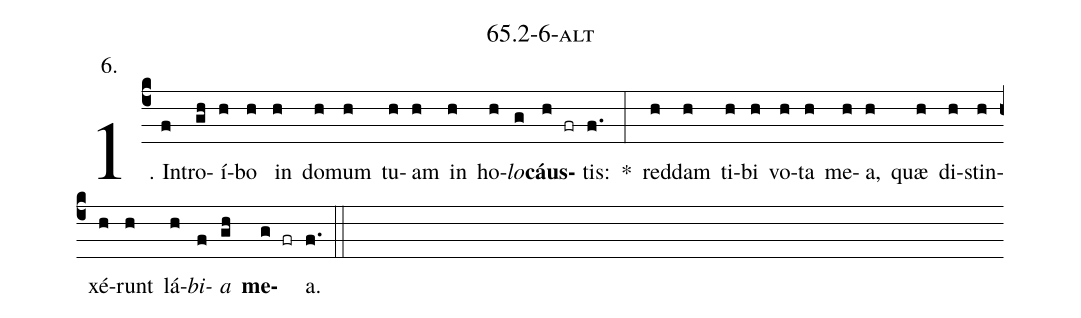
name: 65.2-6-alt;
annotation: 6.;
%%
(c4)1. In(f)tro(gh)í(h)bo(h) in(h) do(h)mum(h) tu(h)am(h) in(h) ho(h)<i>lo</i>(g)<b>cáus</b>(h fr)tis:(f.) *(:) red(h)dam(h) ti(h)bi(h) vo(h)ta(h) me(h)a,(h) quæ(h) di(h)stin(h)xé(h)runt(h) lá(h)<i>bi</i>(f)<i>a</i>(gh) <b>me</b>(g fr)a.(f.) (::)


%E(h) u(h) o(f) u(gh) a(g) e.(f.) (::)
